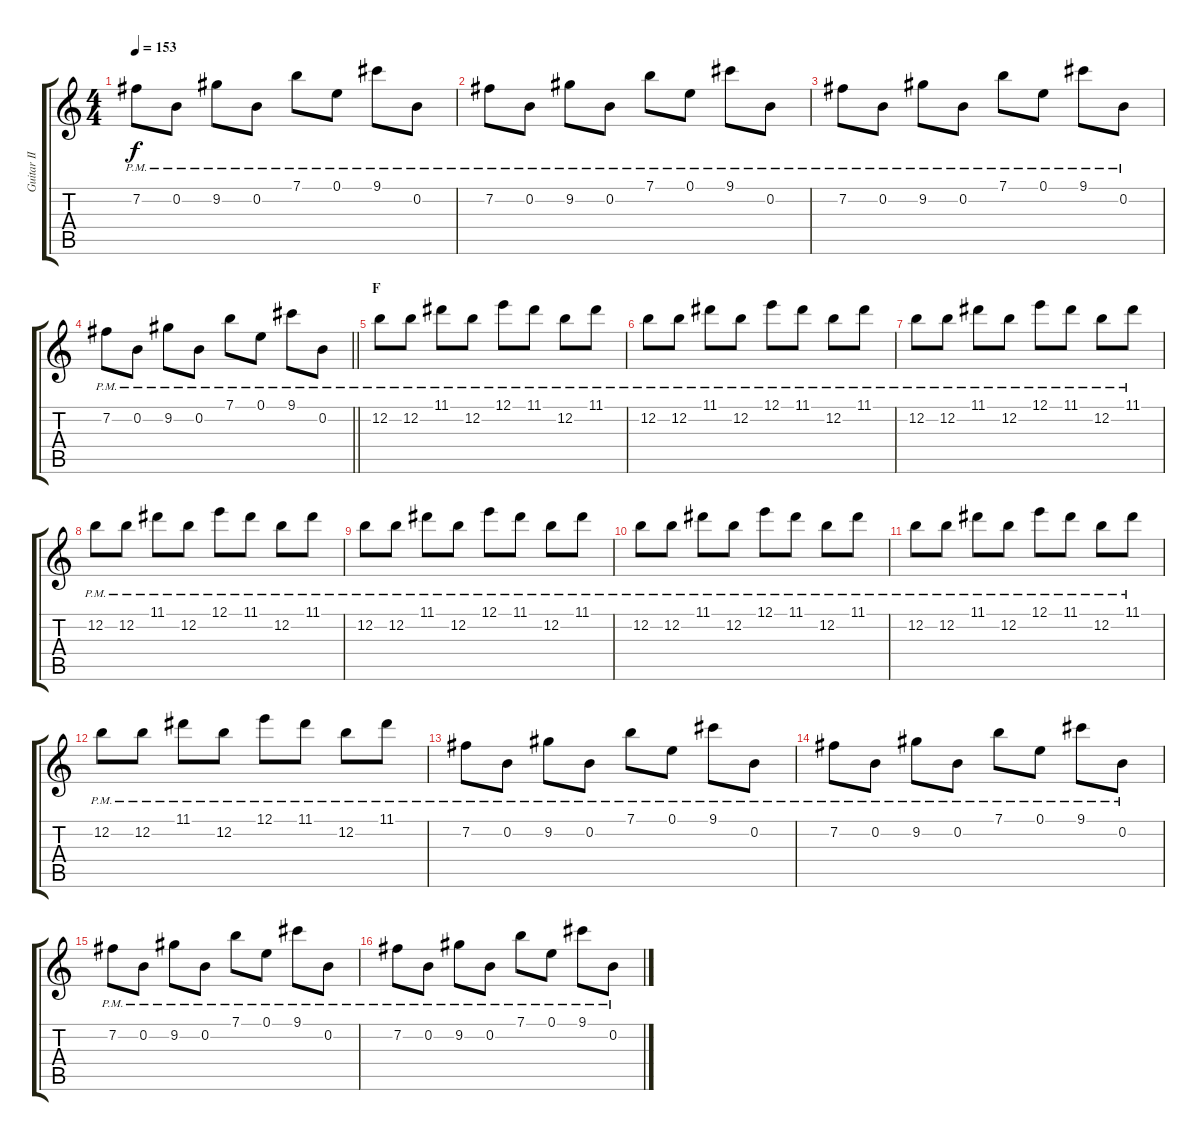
\track ("Guitar II - Kita" "Guitar II ") {instrument overdrivenguitar}
\staff {score tabs}
\tuning (E4 B3 G3 D3 A2 E2) {hide}
\ts (4 4)
\tempo 153
\clef g2
\ks c
7.2{pm}.8{dy f} 0.2{pm}.8 9.2{pm}.8 0.2{pm}.8 7.1{pm}.8 0.1{pm}.8 9.1{pm}.8 0.2{pm}.8 |
7.2{pm}.8 0.2{pm}.8 9.2{pm}.8 0.2{pm}.8 7.1{pm}.8 0.1{pm}.8 9.1{pm}.8 0.2{pm}.8 |
7.2{pm}.8 0.2{pm}.8 9.2{pm}.8 0.2{pm}.8 7.1{pm}.8 0.1{pm}.8 9.1{pm}.8 0.2{pm}.8 |
\barLineRight lightlight
7.2{pm}.8 0.2{pm}.8 9.2{pm}.8 0.2{pm}.8 7.1{pm}.8 0.1{pm}.8 9.1{pm}.8 0.2{pm}.8 |
\section ("" "F")
12.2{pm}.8 12.2{pm}.8 11.1{pm}.8 12.2{pm}.8 12.1{pm}.8 11.1{pm}.8 12.2{pm}.8 11.1{pm}.8 |
12.2{pm}.8 12.2{pm}.8 11.1{pm}.8 12.2{pm}.8 12.1{pm}.8 11.1{pm}.8 12.2{pm}.8 11.1{pm}.8 |
12.2{pm}.8 12.2{pm}.8 11.1{pm}.8 12.2{pm}.8 12.1{pm}.8 11.1{pm}.8 12.2{pm}.8 11.1{pm}.8 |
12.2{pm}.8 12.2{pm}.8 11.1{pm}.8 12.2{pm}.8 12.1{pm}.8 11.1{pm}.8 12.2{pm}.8 11.1{pm}.8 |
12.2{pm}.8 12.2{pm}.8 11.1{pm}.8 12.2{pm}.8 12.1{pm}.8 11.1{pm}.8 12.2{pm}.8 11.1{pm}.8 |
12.2{pm}.8 12.2{pm}.8 11.1{pm}.8 12.2{pm}.8 12.1{pm}.8 11.1{pm}.8 12.2{pm}.8 11.1{pm}.8 |
12.2{pm}.8 12.2{pm}.8 11.1{pm}.8 12.2{pm}.8 12.1{pm}.8 11.1{pm}.8 12.2{pm}.8 11.1{pm}.8 |
12.2{pm}.8 12.2{pm}.8 11.1{pm}.8 12.2{pm}.8 12.1{pm}.8 11.1{pm}.8 12.2{pm}.8 11.1{pm}.8 |
7.2{pm}.8 0.2{pm}.8 9.2{pm}.8 0.2{pm}.8 7.1{pm}.8 0.1{pm}.8 9.1{pm}.8 0.2{pm}.8 |
7.2{pm}.8 0.2{pm}.8 9.2{pm}.8 0.2{pm}.8 7.1{pm}.8 0.1{pm}.8 9.1{pm}.8 0.2{pm}.8 |
7.2{pm}.8 0.2{pm}.8 9.2{pm}.8 0.2{pm}.8 7.1{pm}.8 0.1{pm}.8 9.1{pm}.8 0.2{pm}.8 |
7.2{pm}.8 0.2{pm}.8 9.2{pm}.8 0.2{pm}.8 7.1{pm}.8 0.1{pm}.8 9.1{pm}.8 0.2{pm}.8
